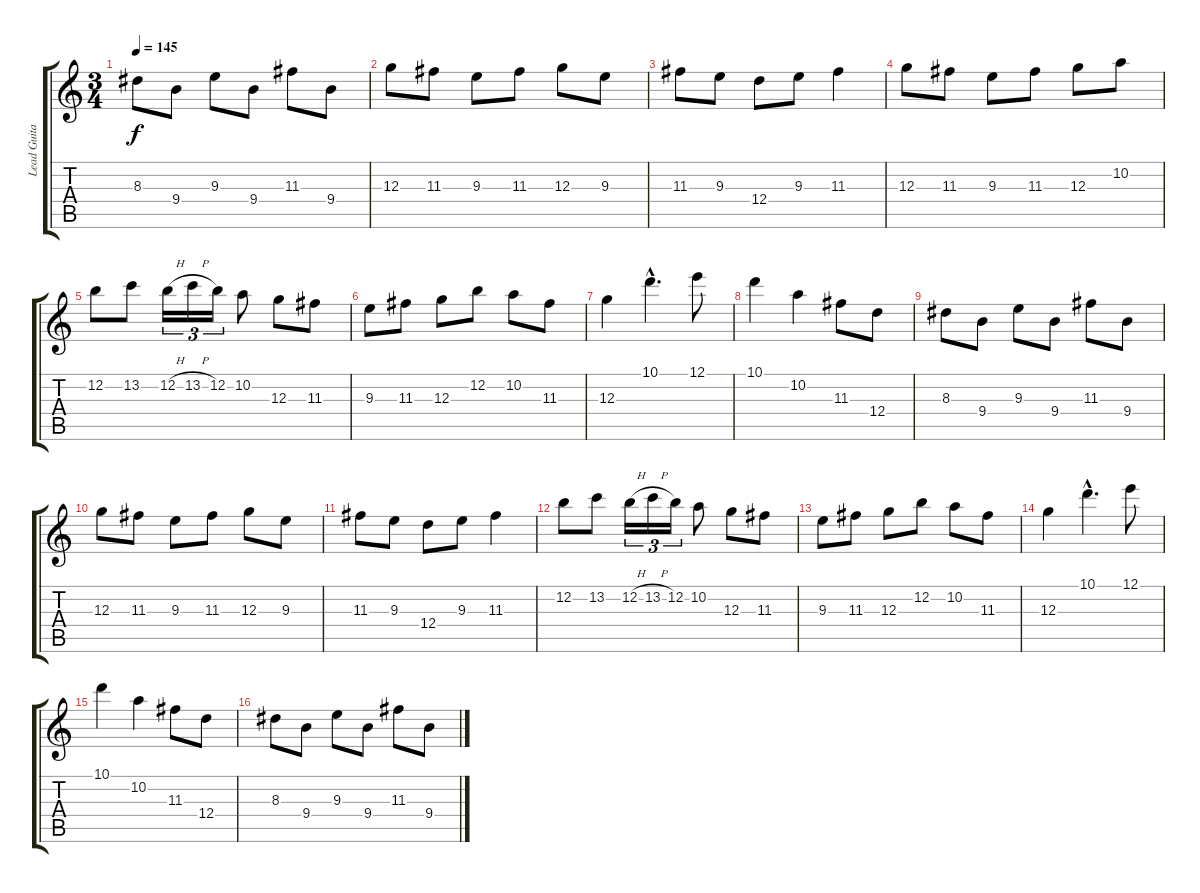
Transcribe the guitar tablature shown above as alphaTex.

\track ("Lead Guitar" "Lead Guita") {instrument distortionguitar}
\staff {score tabs}
\tuning (E4 B3 G3 D3 A2 E2) {hide}
\ts (3 4)
\tempo 145
\clef g2
\ks c
8.3.8{dy f} 9.4.8 9.3.8 9.4.8 11.3.8 9.4.8 |
12.3.8 11.3.8 9.3.8 11.3.8 12.3.8 9.3.8 |
11.3.8 9.3.8 12.4.8 9.3.8 11.3.4 |
12.3.8 11.3.8 9.3.8 11.3.8 12.3.8 10.2.8 |
12.2.8 13.2.8 12.2{h}.16{tu (3 2)} 13.2{h}.16{tu (3 2)} 12.2.16{tu (3 2)} 10.2.8 12.3.8 11.3.8 |
9.3.8 11.3.8 12.3.8 12.2.8 10.2.8 11.3.8 |
12.3.4 10.1{hac}.4{d} 12.1.8 |
10.1.4 10.2.4 11.3.8 12.4.8 |
8.3.8 9.4.8 9.3.8 9.4.8 11.3.8 9.4.8 |
12.3.8 11.3.8 9.3.8 11.3.8 12.3.8 9.3.8 |
11.3.8 9.3.8 12.4.8 9.3.8 11.3.4 |
12.2.8 13.2.8 12.2{h}.16{tu (3 2)} 13.2{h}.16{tu (3 2)} 12.2.16{tu (3 2)} 10.2.8 12.3.8 11.3.8 |
9.3.8 11.3.8 12.3.8 12.2.8 10.2.8 11.3.8 |
12.3.4 10.1{hac}.4{d} 12.1.8 |
10.1.4 10.2.4 11.3.8 12.4.8 |
8.3.8 9.4.8 9.3.8 9.4.8 11.3.8 9.4.8
